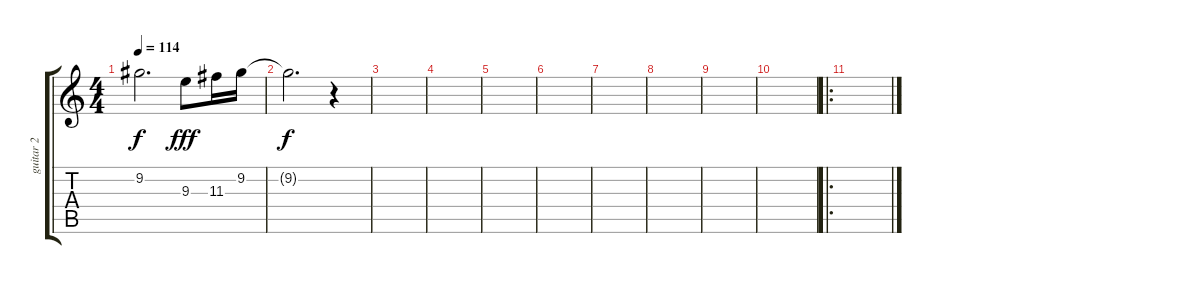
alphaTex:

\track ("guitar 2" "guitar 2") {instrument distortionguitar}
\staff {score tabs}
\tuning (E4 B3 G3 D3 A2 E2) {hide}
\ts (4 4)
\tempo 114
\clef g2
\ks c
9.2{t}.2{d dy f} 9.3.8{dy fff} 11.3.16 9.2.16 |
9.2{t}.2{d dy f} r.4 |
|
|
|
|
|
|
|
|
\ro
